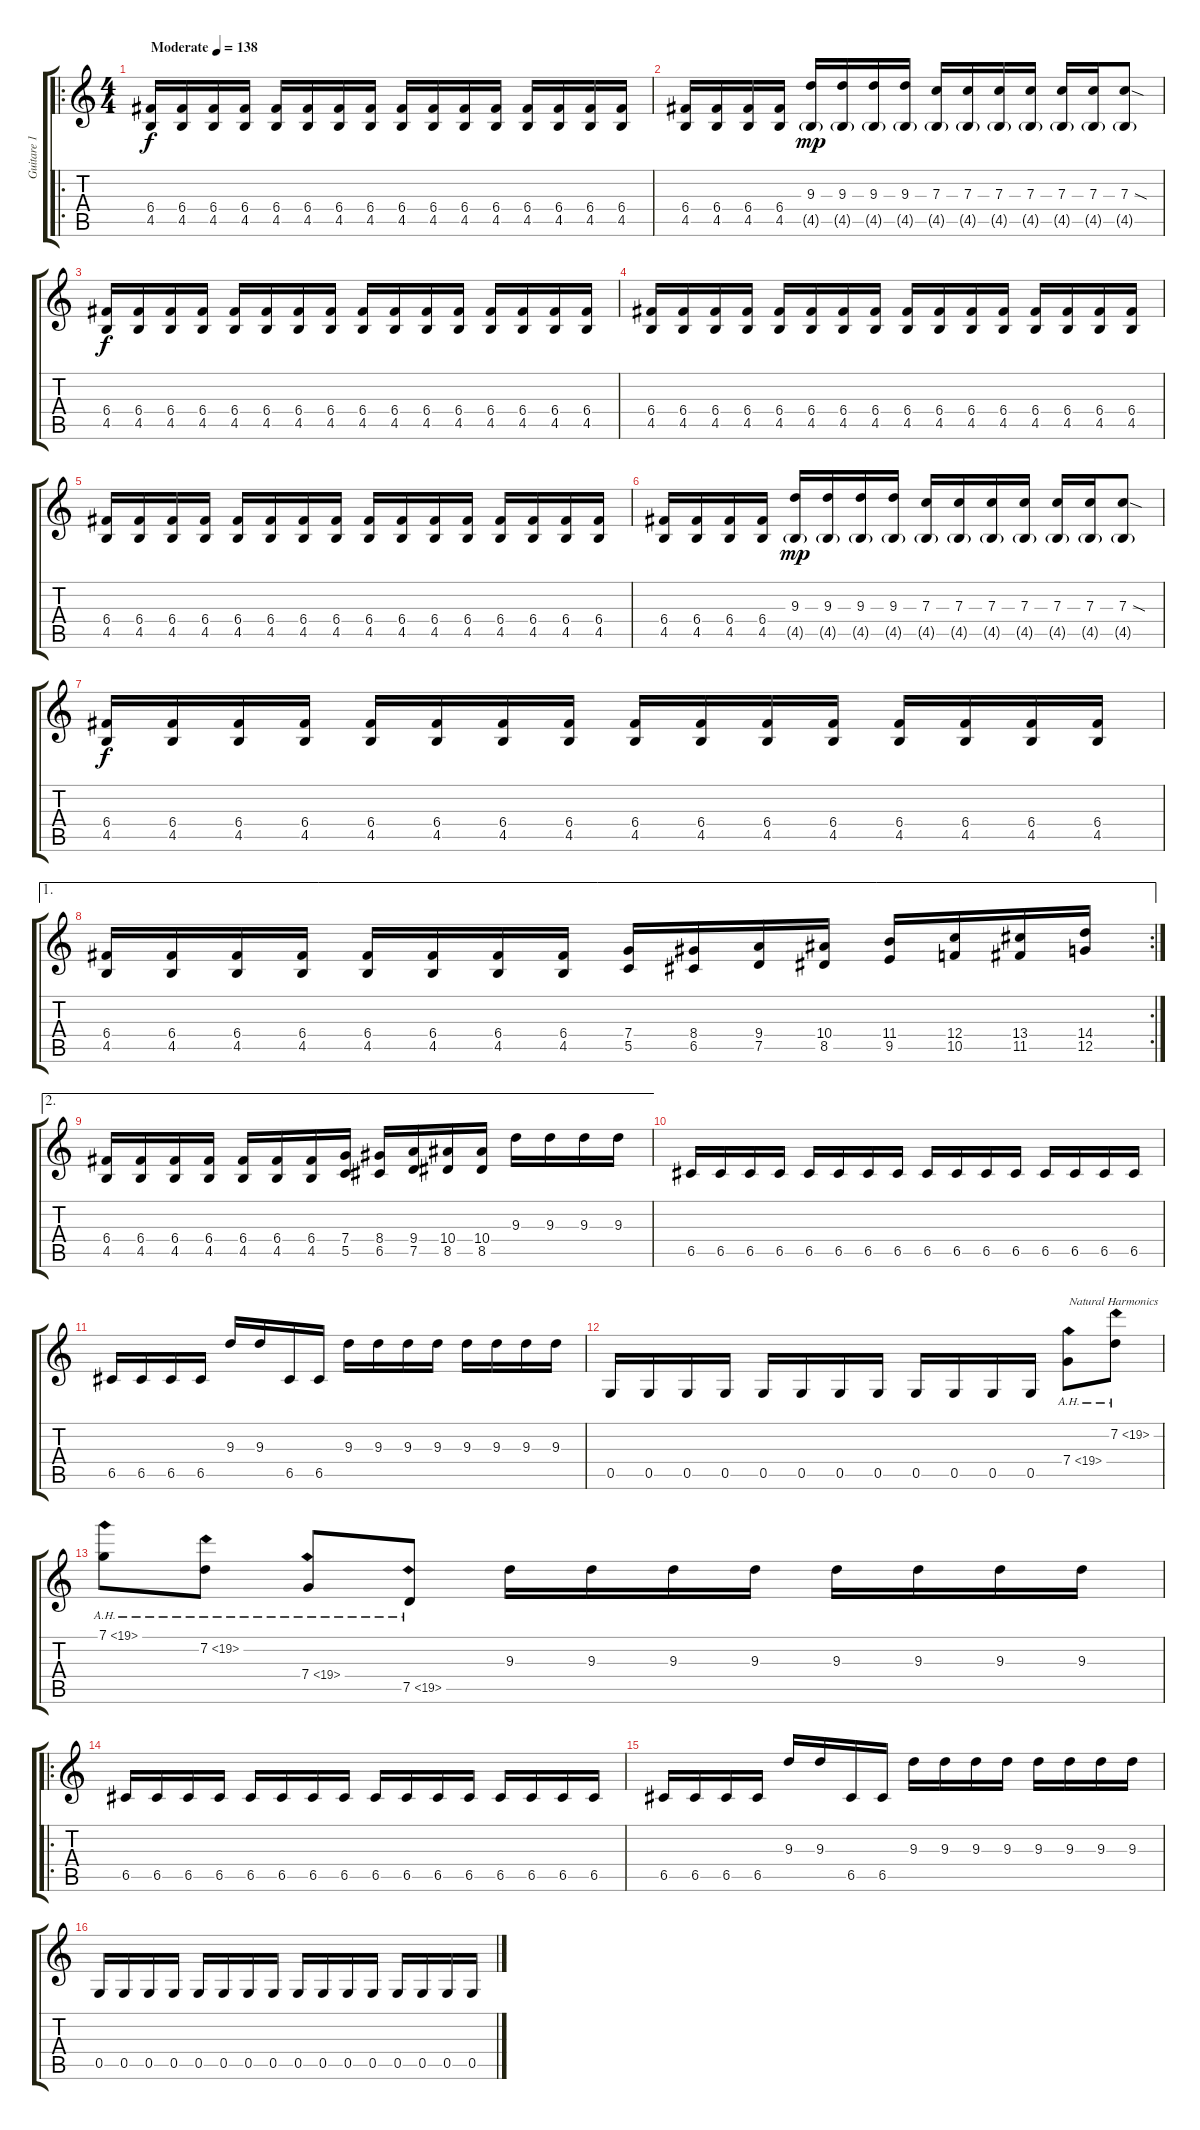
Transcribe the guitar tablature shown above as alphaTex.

\track ("Guitare 1" "Guitare 1") {instrument distortionguitar}
\staff {score tabs}
\tuning (C4 G3 F3 C3 G2 D2) {hide}
\ro
\ts (4 4)
\tempo (138 "Moderate")
\clef g2
\ks c
(6.4 4.5).16{dy f instrument distortionguitar} (6.4 4.5).16 (6.4 4.5).16 (6.4 4.5).16 (6.4 4.5).16 (6.4 4.5).16 (6.4 4.5).16 (6.4 4.5).16 (6.4 4.5).16 (6.4 4.5).16 (6.4 4.5).16 (6.4 4.5).16 (6.4 4.5).16 (6.4 4.5).16 (6.4 4.5).16 (6.4 4.5).16 |
(6.4 4.5).16 (6.4 4.5).16 (6.4 4.5).16 (6.4 4.5).16 (9.3 4.5{g}).16{dy mp} (9.3 4.5{g}).16 (9.3 4.5{g}).16 (9.3 4.5{g}).16 (7.3 4.5{g}).16 (7.3 4.5{g}).16 (7.3 4.5{g}).16 (7.3 4.5{g}).16 (7.3 4.5{g}).16 (7.3 4.5{g}).16 (7.3{sod} 4.5{g}).8 |
(6.4 4.5).16{dy f} (6.4 4.5).16 (6.4 4.5).16 (6.4 4.5).16 (6.4 4.5).16 (6.4 4.5).16 (6.4 4.5).16 (6.4 4.5).16 (6.4 4.5).16 (6.4 4.5).16 (6.4 4.5).16 (6.4 4.5).16 (6.4 4.5).16 (6.4 4.5).16 (6.4 4.5).16 (6.4 4.5).16 |
(6.4 4.5).16 (6.4 4.5).16 (6.4 4.5).16 (6.4 4.5).16 (6.4 4.5).16 (6.4 4.5).16 (6.4 4.5).16 (6.4 4.5).16 (6.4 4.5).16 (6.4 4.5).16 (6.4 4.5).16 (6.4 4.5).16 (6.4 4.5).16 (6.4 4.5).16 (6.4 4.5).16 (6.4 4.5).16 |
(6.4 4.5).16 (6.4 4.5).16 (6.4 4.5).16 (6.4 4.5).16 (6.4 4.5).16 (6.4 4.5).16 (6.4 4.5).16 (6.4 4.5).16 (6.4 4.5).16 (6.4 4.5).16 (6.4 4.5).16 (6.4 4.5).16 (6.4 4.5).16 (6.4 4.5).16 (6.4 4.5).16 (6.4 4.5).16 |
(6.4 4.5).16 (6.4 4.5).16 (6.4 4.5).16 (6.4 4.5).16 (9.3 4.5{g}).16{dy mp} (9.3 4.5{g}).16 (9.3 4.5{g}).16 (9.3 4.5{g}).16 (7.3 4.5{g}).16 (7.3 4.5{g}).16 (7.3 4.5{g}).16 (7.3 4.5{g}).16 (7.3 4.5{g}).16 (7.3 4.5{g}).16 (7.3{sod} 4.5{g}).8 |
(6.4 4.5).16{dy f} (6.4 4.5).16 (6.4 4.5).16 (6.4 4.5).16 (6.4 4.5).16 (6.4 4.5).16 (6.4 4.5).16 (6.4 4.5).16 (6.4 4.5).16 (6.4 4.5).16 (6.4 4.5).16 (6.4 4.5).16 (6.4 4.5).16 (6.4 4.5).16 (6.4 4.5).16 (6.4 4.5).16 |
\ae 1
\rc 2
(6.4 4.5).16 (6.4 4.5).16 (6.4 4.5).16 (6.4 4.5).16 (6.4 4.5).16 (6.4 4.5).16 (6.4 4.5).16 (6.4 4.5).16 (7.4 5.5).16 (8.4 6.5).16 (9.4 7.5).16 (10.4 8.5).16 (11.4 9.5).16 (12.4 10.5).16 (13.4 11.5).16 (14.4 12.5).16 |
\ae 2
(6.4 4.5).16 (6.4 4.5).16 (6.4 4.5).16 (6.4 4.5).16 (6.4 4.5).16 (6.4 4.5).16 (6.4 4.5).16 (7.4 5.5).16 (8.4 6.5).16 (9.4 7.5).16 (10.4 8.5).16 (10.4 8.5).16 9.3.16 9.3.16 9.3.16 9.3.16 |
6.5.16 6.5.16 6.5.16 6.5.16 6.5.16 6.5.16 6.5.16 6.5.16 6.5.16 6.5.16 6.5.16 6.5.16 6.5.16 6.5.16 6.5.16 6.5.16 |
6.5.16 6.5.16 6.5.16 6.5.16 9.3.16 9.3.16 6.5.16 6.5.16 9.3.16 9.3.16 9.3.16 9.3.16 9.3.16 9.3.16 9.3.16 9.3.16 |
0.5.16 0.5.16 0.5.16 0.5.16 0.5.16 0.5.16 0.5.16 0.5.16 0.5.16 0.5.16 0.5.16 0.5.16 7.4{ah 12}.8{txt "Natural Harmonics"} 7.2{ah 12}.8 |
7.1{ah 12}.8 7.2{ah 12}.8 7.4{ah 12}.8 7.5{ah 12}.8 9.3.16 9.3.16 9.3.16 9.3.16 9.3.16 9.3.16 9.3.16 9.3.16 |
\ro
6.5.16 6.5.16 6.5.16 6.5.16 6.5.16 6.5.16 6.5.16 6.5.16 6.5.16 6.5.16 6.5.16 6.5.16 6.5.16 6.5.16 6.5.16 6.5.16 |
6.5.16 6.5.16 6.5.16 6.5.16 9.3.16 9.3.16 6.5.16 6.5.16 9.3.16 9.3.16 9.3.16 9.3.16 9.3.16 9.3.16 9.3.16 9.3.16 |
0.5.16 0.5.16 0.5.16 0.5.16 0.5.16 0.5.16 0.5.16 0.5.16 0.5.16 0.5.16 0.5.16 0.5.16 0.5.16 0.5.16 0.5.16 0.5.16
